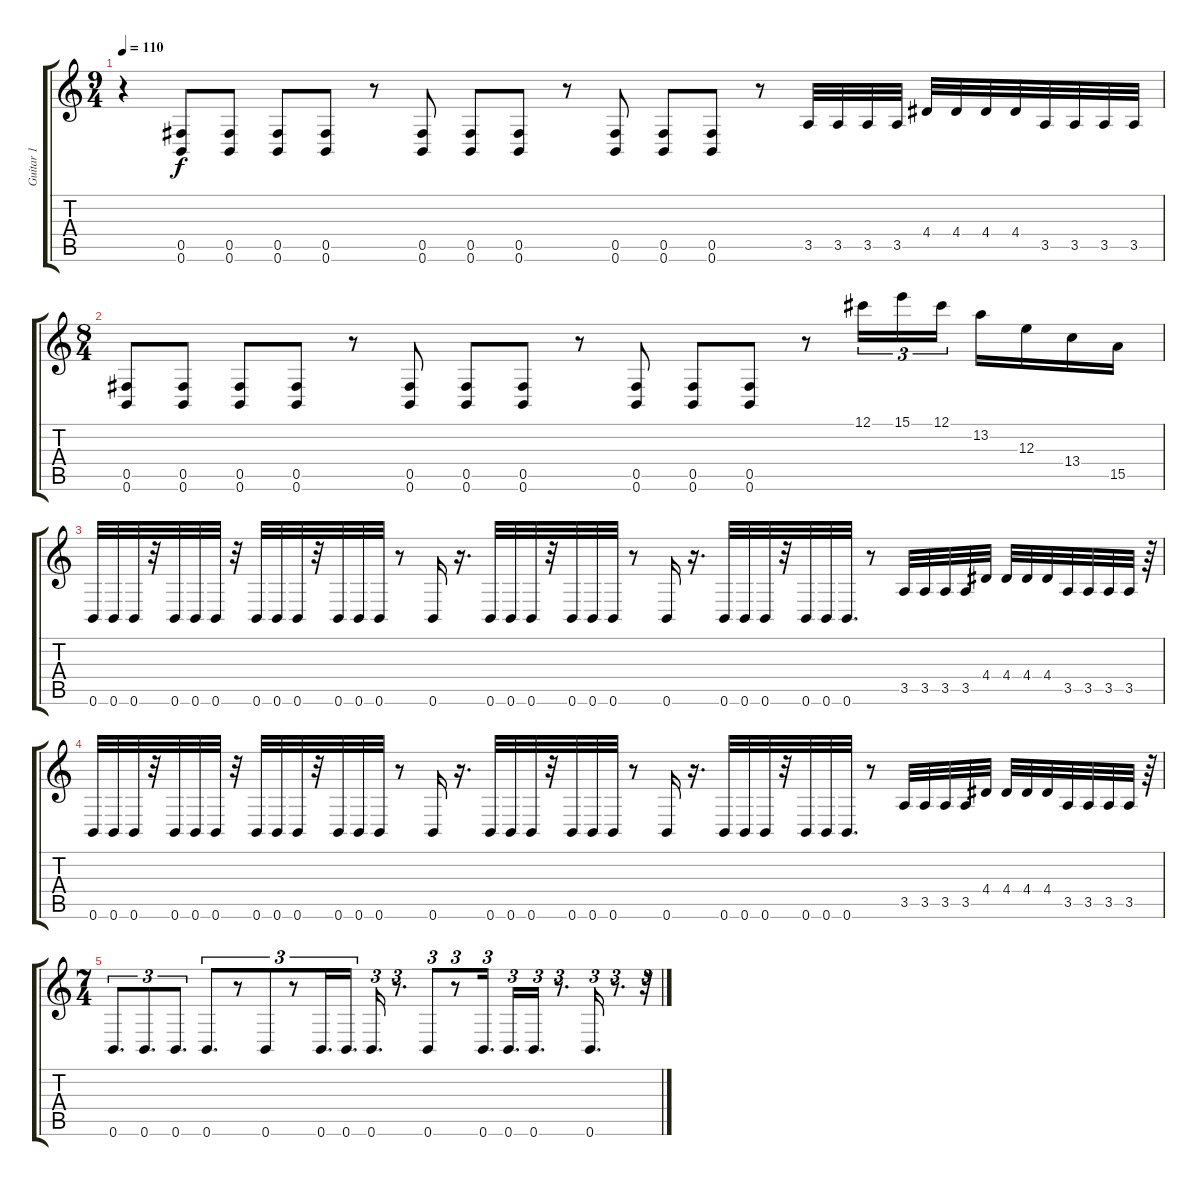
\track ("Guitar 1" "Guitar 1") {instrument distortionguitar}
\staff {score tabs}
\tuning (Db4 Ab3 E3 B2 Gb2 B1) {hide}
\ts (9 4)
\tempo 110
\clef g2
\ks c
r.4{dy f} (0.5 0.6).8 (0.5 0.6).8 (0.5 0.6).8 (0.5 0.6).8 r.8 (0.5 0.6).8 (0.5 0.6).8 (0.5 0.6).8 r.8 (0.5 0.6).8 (0.5 0.6).8 (0.5 0.6).8 r.8 3.5.32 3.5.32 3.5.32 3.5.32 4.4.32 4.4.32 4.4.32 4.4.32 3.5.32 3.5.32 3.5.32 3.5.32 |
\ts (8 4)
(0.5 0.6).8 (0.5 0.6).8 (0.5 0.6).8 (0.5 0.6).8 r.8 (0.5 0.6).8 (0.5 0.6).8 (0.5 0.6).8 r.8 (0.5 0.6).8 (0.5 0.6).8 (0.5 0.6).8 r.8 12.1.16{tu (3 2)} 15.1.16{tu (3 2)} 12.1.16{tu (3 2)} 13.2.16 12.3.16 13.4.16 15.5.16 |
0.6.32 0.6.32 0.6.32 r.32 0.6.32 0.6.32 0.6.32 r.32 0.6.32 0.6.32 0.6.32 r.32 0.6.32 0.6.32 0.6.32 r.8 0.6.16 r.16{d} 0.6.32 0.6.32 0.6.32 r.32 0.6.32 0.6.32 0.6.32 r.8 0.6.16 r.16{d} 0.6.32 0.6.32 0.6.32 r.32 0.6.32 0.6.32 0.6.32{d} r.8 3.5.32 3.5.32 3.5.32 3.5.32 4.4.32 4.4.32 4.4.32 4.4.32 3.5.32 3.5.32 3.5.32 3.5.32 r.64 |
0.6.32 0.6.32 0.6.32 r.32 0.6.32 0.6.32 0.6.32 r.32 0.6.32 0.6.32 0.6.32 r.32 0.6.32 0.6.32 0.6.32 r.8 0.6.16 r.16{d} 0.6.32 0.6.32 0.6.32 r.32 0.6.32 0.6.32 0.6.32 r.8 0.6.16 r.16{d} 0.6.32 0.6.32 0.6.32 r.32 0.6.32 0.6.32 0.6.32{d} r.8 3.5.32 3.5.32 3.5.32 3.5.32 4.4.32 4.4.32 4.4.32 4.4.32 3.5.32 3.5.32 3.5.32 3.5.32 r.64 |
\ts (7 4)
0.6.8{d tu (3 2)} 0.6.8{d tu (3 2)} 0.6.8{d tu (3 2)} 0.6.8{d tu (3 2)} r.8{tu (3 2)} 0.6.8{tu (3 2)} r.8{tu (3 2)} 0.6.16{d tu (3 2)} 0.6.16{d tu (3 2)} 0.6.16{d tu (3 2)} r.8{d tu (3 2)} 0.6.8{tu (3 2)} r.8{tu (3 2)} 0.6.16{d tu (3 2)} 0.6.16{d tu (3 2)} 0.6.16{d tu (3 2)} r.8{d tu (3 2)} 0.6.16{d tu (3 2)} r.8{d tu (3 2)} r.32{tu (3 2)}
